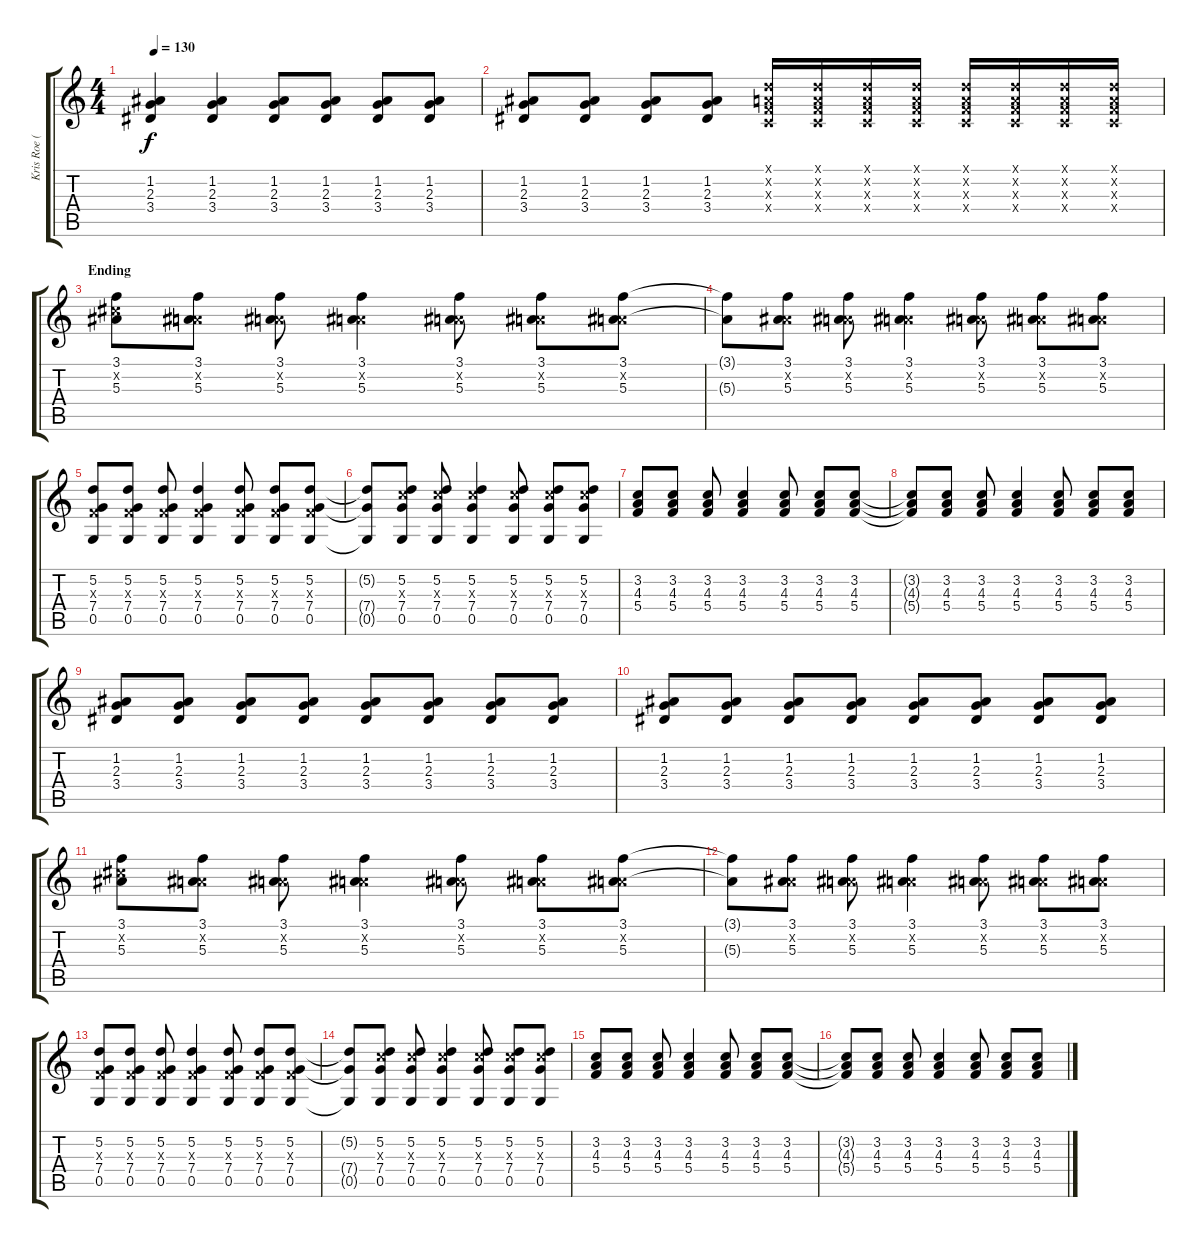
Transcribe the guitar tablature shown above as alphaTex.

\track ("Kris Roe (Guitar)" "Kris Roe (") {instrument distortionguitar}
\staff {score tabs}
\tuning (D4 A3 F3 C3 G2 D2) {hide}
\ts (4 4)
\tempo 130
\clef g2
\ks c
(1.2 2.3 3.4).4{dy f} (1.2 2.3 3.4).4 (1.2 2.3 3.4).8 (1.2 2.3 3.4).8 (1.2 2.3 3.4).8 (1.2 2.3 3.4).8 |
(1.2 2.3 3.4).8 (1.2 2.3 3.4).8 (1.2 2.3 3.4).8 (1.2 2.3 3.4).8 (0.1{x} 0.2{x} 0.3{x} 0.4{x}).16 (0.1{x} 0.2{x} 0.3{x} 0.4{x}).16 (0.1{x} 0.2{x} 0.3{x} 0.4{x}).16 (0.1{x} 0.2{x} 0.3{x} 0.4{x}).16 (0.1{x} 0.2{x} 0.3{x} 0.4{x}).16 (0.1{x} 0.2{x} 0.3{x} 0.4{x}).16 (0.1{x} 0.2{x} 0.3{x} 0.4{x}).16 (0.1{x} 0.2{x} 0.3{x} 0.4{x}).16 |
\section ("" "Ending")
(3.1 4.2{x} 5.3).8 (3.1 0.2{x} 5.3).8 (3.1 0.2{x} 5.3).8 (3.1 0.2{x} 5.3).4 (3.1 0.2{x} 5.3).8 (3.1 0.2{x} 5.3).8 (3.1 0.2{x} 5.3).8 |
(3.1{t} 5.3{t}).8 (3.1 0.2{x} 5.3).8 (3.1 0.2{x} 5.3).8 (3.1 0.2{x} 5.3).4 (3.1 0.2{x} 5.3).8 (3.1 0.2{x} 5.3).8 (3.1 0.2{x} 5.3).8 |
(5.2 0.3{x} 7.4 0.5).8 (5.2 0.3{x} 7.4 0.5).8 (5.2 0.3{x} 7.4 0.5).8 (5.2 0.3{x} 7.4 0.5).4 (5.2 0.3{x} 7.4 0.5).8 (5.2 0.3{x} 7.4 0.5).8 (5.2 0.3{x} 7.4 0.5).8 |
(5.2{t} 7.4{t} 0.5{t}).8 (5.2 7.3{x} 7.4 0.5).8 (5.2 7.3{x} 7.4 0.5).8 (5.2 7.3{x} 7.4 0.5).4 (5.2 7.3{x} 7.4 0.5).8 (5.2 7.3{x} 7.4 0.5).8 (5.2 7.3{x} 7.4 0.5).8 |
(3.2 4.3 5.4).8 (3.2 4.3 5.4).8 (3.2 4.3 5.4).8 (3.2 4.3 5.4).4 (3.2 4.3 5.4).8 (3.2 4.3 5.4).8 (3.2 4.3 5.4).8 |
(3.2{t} 4.3{t} 5.4{t}).8 (3.2 4.3 5.4).8 (3.2 4.3 5.4).8 (3.2 4.3 5.4).4 (3.2 4.3 5.4).8 (3.2 4.3 5.4).8 (3.2 4.3 5.4).8 |
(1.2 2.3 3.4).8 (1.2 2.3 3.4).8 (1.2 2.3 3.4).8 (1.2 2.3 3.4).8 (1.2 2.3 3.4).8 (1.2 2.3 3.4).8 (1.2 2.3 3.4).8 (1.2 2.3 3.4).8 |
(1.2 2.3 3.4).8 (1.2 2.3 3.4).8 (1.2 2.3 3.4).8 (1.2 2.3 3.4).8 (1.2 2.3 3.4).8 (1.2 2.3 3.4).8 (1.2 2.3 3.4).8 (1.2 2.3 3.4).8 |
(3.1 4.2{x} 5.3).8{volume 14 instrument distortionguitar} (3.1 0.2{x} 5.3).8 (3.1 0.2{x} 5.3).8 (3.1 0.2{x} 5.3).4 (3.1 0.2{x} 5.3).8 (3.1 0.2{x} 5.3).8 (3.1 0.2{x} 5.3).8 |
(3.1{t} 5.3{t}).8{instrument distortionguitar} (3.1 0.2{x} 5.3).8 (3.1 0.2{x} 5.3).8 (3.1 0.2{x} 5.3).4 (3.1 0.2{x} 5.3).8 (3.1 0.2{x} 5.3).8 (3.1 0.2{x} 5.3).8 |
(5.2 0.3{x} 7.4 0.5).8 (5.2 0.3{x} 7.4 0.5).8 (5.2 0.3{x} 7.4 0.5).8 (5.2 0.3{x} 7.4 0.5).4 (5.2 0.3{x} 7.4 0.5).8 (5.2 0.3{x} 7.4 0.5).8 (5.2 0.3{x} 7.4 0.5).8 |
(5.2{t} 7.4{t} 0.5{t}).8 (5.2 7.3{x} 7.4 0.5).8 (5.2 7.3{x} 7.4 0.5).8 (5.2 7.3{x} 7.4 0.5).4 (5.2 7.3{x} 7.4 0.5).8 (5.2 7.3{x} 7.4 0.5).8 (5.2 7.3{x} 7.4 0.5).8 |
(3.2 4.3 5.4).8 (3.2 4.3 5.4).8 (3.2 4.3 5.4).8 (3.2 4.3 5.4).4 (3.2 4.3 5.4).8 (3.2 4.3 5.4).8 (3.2 4.3 5.4).8 |
(3.2{t} 4.3{t} 5.4{t}).8 (3.2 4.3 5.4).8 (3.2 4.3 5.4).8 (3.2 4.3 5.4).4 (3.2 4.3 5.4).8 (3.2 4.3 5.4).8 (3.2 4.3 5.4).8
